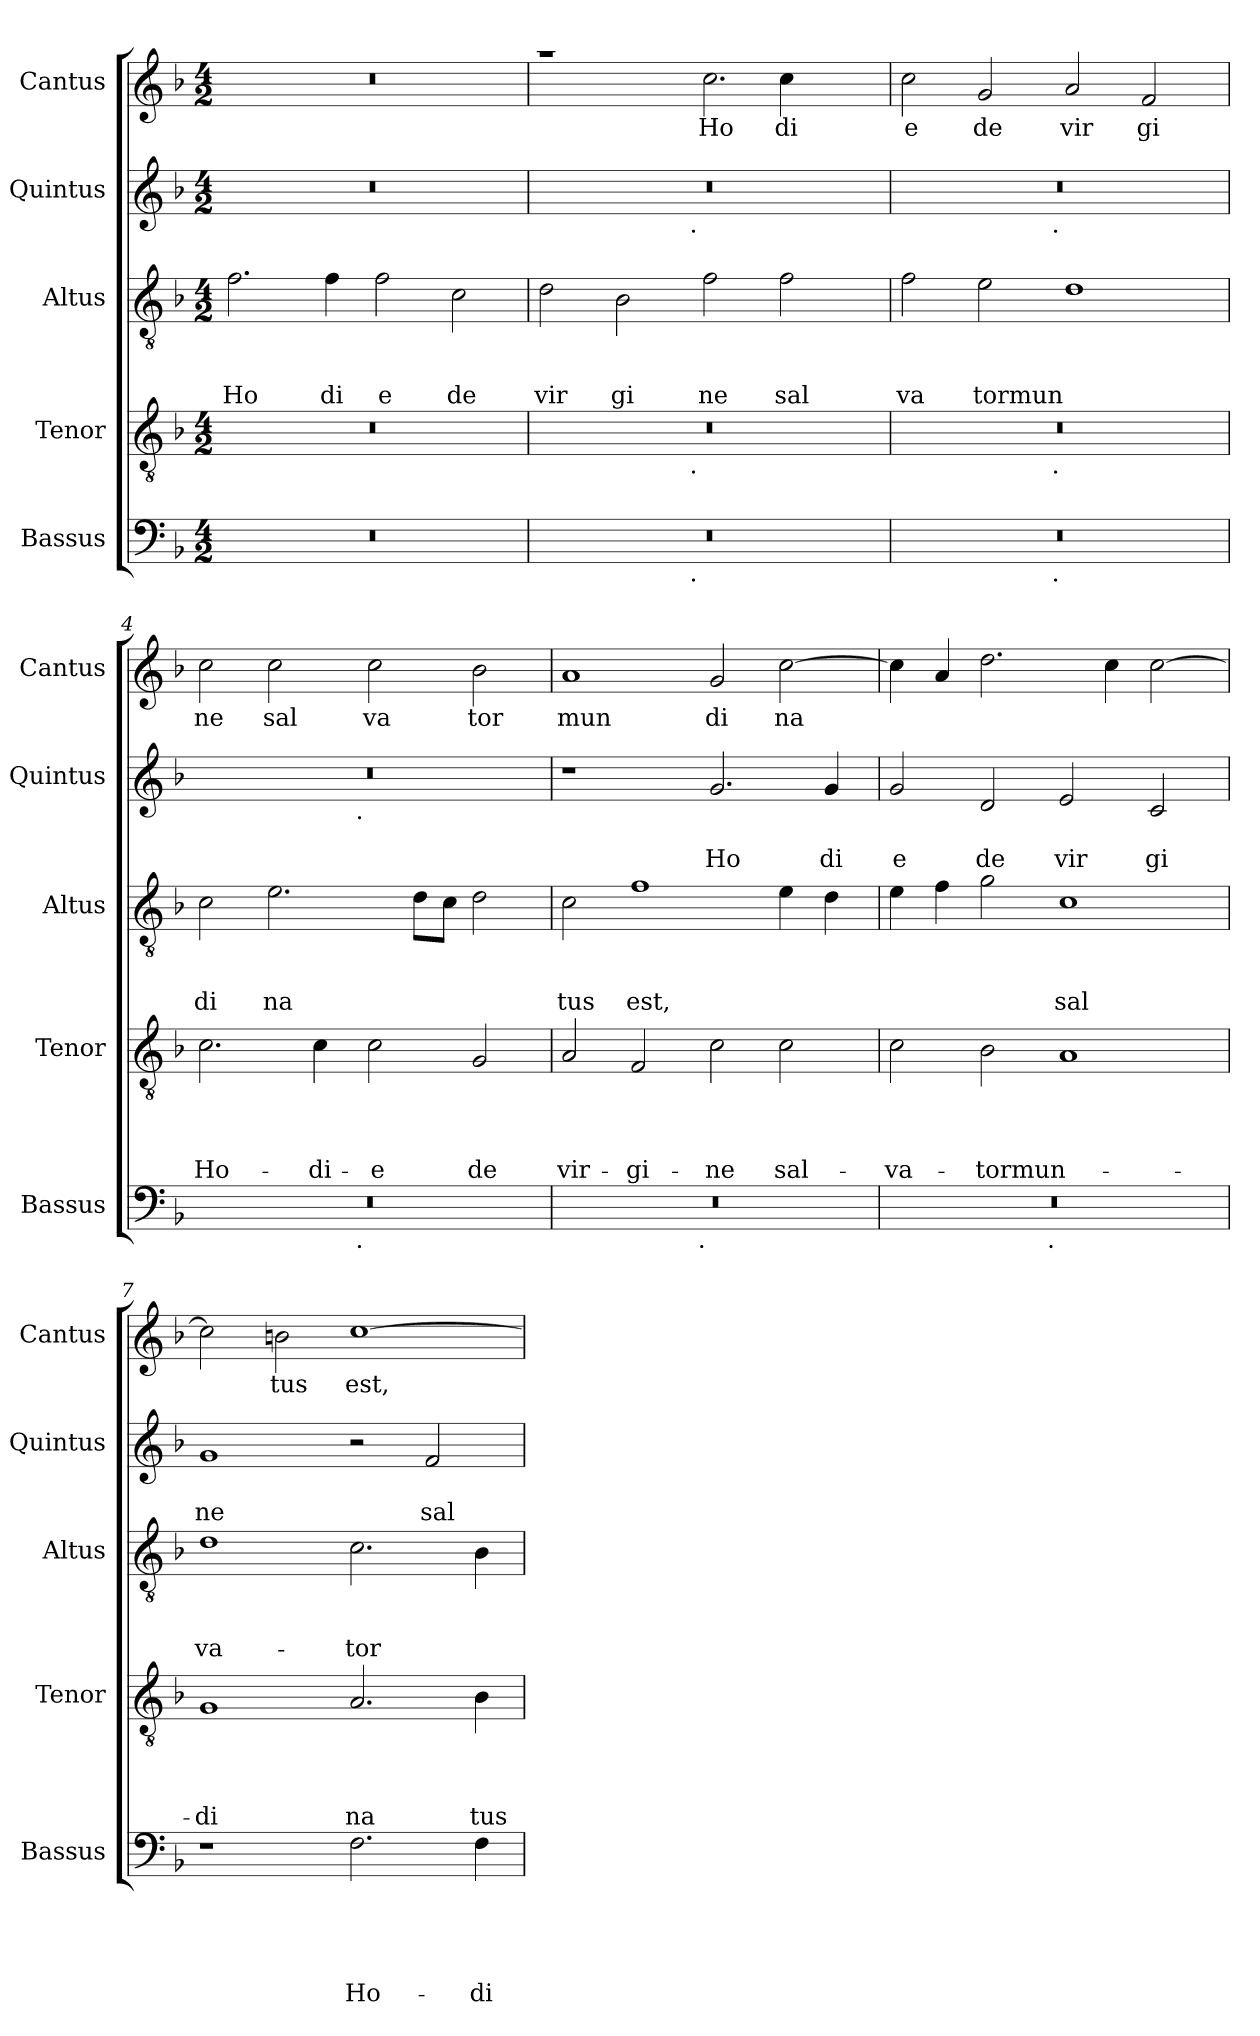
**kern	**text	**text	**text	**text	**text	**kern	**text	**text	**text	**text	**kern	**text	**text	**text	**kern	**text	**text	**kern	**text
*part5	*part5	*part5	*part5	*part5	*part5	*part4	*part4	*part4	*part4	*part4	*part3	*part3	*part3	*part3	*part2	*part2	*part2	*part1	*part1
*staff5	*staff5	*staff5	*staff5	*staff5	*staff5	*staff4	*staff4	*staff4	*staff4	*staff4	*staff3	*staff3	*staff3	*staff3	*staff2	*staff2	*staff2	*staff1	*staff1
*I"Bassus	*	*	*	*	*	*I"Tenor	*	*	*	*	*I"Altus	*	*	*	*I"Quintus	*	*	*I"Cantus	*
*I'Bassus	*	*	*	*	*	*I'Tenor	*	*	*	*	*I'Altus	*	*	*	*I'Quintus	*	*	*I'Cantus	*
*clefF4	*	*	*	*	*	*clefGv2	*	*	*	*	*clefGv2	*	*	*	*clefG2	*	*	*clefG2	*
*k[b-]	*	*	*	*	*	*k[b-]	*	*	*	*	*k[b-]	*	*	*	*k[b-]	*	*	*k[b-]	*
*F:	*	*	*	*	*	*F:	*	*	*	*	*F:	*	*	*	*F:	*	*	*F:	*
*M4/2	*	*	*	*	*	*M4/2	*	*	*	*	*M4/2	*	*	*	*M4/2	*	*	*M4/2	*
=1	=1	=1	=1	=1	=1	=1	=1	=1	=1	=1	=1	=1	=1	=1	=1	=1	=1	=1	=1
!	!	!	!	!	!	!	!	!	!	!	!	!	!	!LO:LY:b	!	!	!	!	!
0r	.	.	.	.	.	0r	.	.	.	.	2.f\	.	.	Ho	0r	.	.	0r	.
!	!	!	!	!	!	!	!	!	!	!	!	!	!	!LO:LY:b	!	!	!	!	!
.	.	.	.	.	.	.	.	.	.	.	4f\	.	.	di	.	.	.	.	.
!	!	!	!	!	!	!	!	!	!	!	!	!	!	!LO:LY:b	!	!	!	!	!
.	.	.	.	.	.	.	.	.	.	.	2f\	.	.	e	.	.	.	.	.
!	!	!	!	!	!	!	!	!	!	!	!	!	!	!LO:LY:b	!	!	!	!	!
.	.	.	.	.	.	.	.	.	.	.	2c\	.	.	de	.	.	.	.	.
=2	=2	=2	=2	=2	=2	=2	=2	=2	=2	=2	=2	=2	=2	=2	=2	=2	=2	=2	=2
!	!	!	!	!	!	!	!	!	!	!	!	!	!	!LO:LY:b	!	!	!	!	!
*^	*	*	*	*	*	*^	*	*	*	*	*	*	*	*	*^	*	*	*^	*
0r	2ryy	.	.	.	.	.	0r	2ryy	.	.	.	.	2d\	.	.	vir	0r	2ryy	.	.	1raa	1.ryy	.
!	!	!	!	!	!	!	!	!	!	!	!	!	!	!	!	!LO:LY:b	!	!	!	!	!	!	!
.	4...ryy	.	.	.	.	.	.	4...ryy	.	.	.	.	2B-\	.	.	gi	.	4...ryy	.	.	.	.	.
!	!	!	!	!	!	!	!	!	!	!	!	!	!	!	!	!	!	!LO:TX:b:t=.	!	!	!	!	!
!	!	!	!	!	!	!	!	!LO:TX:b:t=.	!	!	!	!	!	!	!	!	!	!	!	!	!	!	!
!	!LO:TX:b:t=.	!	!	!	!	!	!	!	!	!	!	!	!	!	!	!	!	!	!	!	!	!	!
.	1ryy	.	.	.	.	.	.	1ryy	.	.	.	.	.	.	.	.	.	1ryy	.	.	.	.	.
!	!	!	!	!	!	!	!	!	!	!	!	!	!	!	!	!LO:LY:b	!	!	!	!	!	!	!LO:LY:b
.	.	.	.	.	.	.	.	.	.	.	.	.	2f\	.	.	ne	.	.	.	.	2.cc\	.	Ho
!	!	!	!	!	!	!	!	!	!	!	!	!	!	!	!	!LO:LY:b	!	!	!	!	!	!	!LO:LY:b
.	.	.	.	.	.	.	.	.	.	.	.	.	2f\	.	.	sal	.	.	.	.	.	4cc\	di
.	.	.	.	.	.	.	.	.	.	.	.	.	.	.	.	.	.	.	.	.	4ryy	4ryy	.
.	32ryy	.	.	.	.	.	.	32ryy	.	.	.	.	.	.	.	.	.	32ryy	.	.	.	.	.
=3	=3	=3	=3	=3	=3	=3	=3	=3	=3	=3	=3	=3	=3	=3	=3	=3	=3	=3	=3	=3	=3	=3	=3
!	!	!	!	!	!	!	!	!	!	!	!	!	!	!	!	!LO:LY:b	!	!	!	!	!	!	!LO:LY:b
*	*	*	*	*	*	*	*	*	*	*	*	*	*	*	*	*	*	*	*	*	*v	*v	*
0r	2ryy	.	.	.	.	.	0r	2ryy	.	.	.	.	2f\	.	.	va	0r	2ryy	.	.	2cc\	e
!	!	!	!	!	!	!	!	!	!	!	!	!	!	!	!	!LO:LY:b	!	!	!	!	!	!LO:LY:b
.	4...ryy	.	.	.	.	.	.	4...ryy	.	.	.	.	2e\	.	.	tormun	.	4...ryy	.	.	2g/	de
!	!	!	!	!	!	!	!	!	!	!	!	!	!	!	!	!	!	!LO:TX:b:t=.	!	!	!	!
!	!	!	!	!	!	!	!	!LO:TX:b:t=.	!	!	!	!	!	!	!	!	!	!	!	!	!	!
!	!LO:TX:b:t=.	!	!	!	!	!	!	!	!	!	!	!	!	!	!	!	!	!	!	!	!	!
.	1ryy	.	.	.	.	.	.	1ryy	.	.	.	.	.	.	.	.	.	1ryy	.	.	.	.
!	!	!	!	!	!	!	!	!	!	!	!	!	!	!	!	!	!	!	!	!	!	!LO:LY:b
.	.	.	.	.	.	.	.	.	.	.	.	.	1d	.	.	.	.	.	.	.	2a/	vir
!	!	!	!	!	!	!	!	!	!	!	!	!	!	!	!	!	!	!	!	!	!	!LO:LY:b
.	.	.	.	.	.	.	.	.	.	.	.	.	.	.	.	.	.	.	.	.	2f/	gi
.	32ryy	.	.	.	.	.	.	32ryy	.	.	.	.	.	.	.	.	.	32ryy	.	.	.	.
=4	=4	=4	=4	=4	=4	=4	=4	=4	=4	=4	=4	=4	=4	=4	=4	=4	=4	=4	=4	=4	=4	=4
!	!	!	!	!	!	!	!	!	!	!	!	!LO:LY:b	!	!	!	!LO:LY:b	!	!	!	!	!	!LO:LY:b
*	*	*	*	*	*	*	*v	*v	*	*	*	*	*	*	*	*	*	*	*	*	*	*
0r	2ryy	.	.	.	.	.	2.c\	.	.	.	Ho-	2c\	.	.	di	0r	2ryy	.	.	2cc\	ne
!	!	!	!	!	!	!	!	!	!	!	!	!	!	!	!LO:LY:b	!	!	!	!	!	!LO:LY:b
.	4...ryy	.	.	.	.	.	.	.	.	.	.	2.e\	.	.	na	.	4...ryy	.	.	2cc\	sal
!	!	!	!	!	!	!	!	!	!	!	!LO:LY:b	!	!	!	!	!	!	!	!	!	!
.	.	.	.	.	.	.	4c\	.	.	.	-di-	.	.	.	.	.	.	.	.	.	.
!	!	!	!	!	!	!	!	!	!	!	!	!	!	!	!	!	!LO:TX:b:t=.	!	!	!	!
!	!LO:TX:b:t=.	!	!	!	!	!	!	!	!	!	!	!	!	!	!	!	!	!	!	!	!
.	1ryy	.	.	.	.	.	.	.	.	.	.	.	.	.	.	.	1ryy	.	.	.	.
!	!	!	!	!	!	!	!	!	!	!	!LO:LY:b	!	!	!	!	!	!	!	!	!	!LO:LY:b
.	.	.	.	.	.	.	2c\	.	.	.	-e	.	.	.	.	.	.	.	.	2cc\	va
.	.	.	.	.	.	.	.	.	.	.	.	8d\L	.	.	.	.	.	.	.	.	.
.	.	.	.	.	.	.	.	.	.	.	.	8c\J	.	.	.	.	.	.	.	.	.
!	!	!	!	!	!	!	!	!	!	!	!LO:LY:b	!	!	!	!	!	!	!	!	!	!LO:LY:b
.	.	.	.	.	.	.	2G/	.	.	.	de	2d\	.	.	.	.	.	.	.	2b-\	tor
.	32ryy	.	.	.	.	.	.	.	.	.	.	.	.	.	.	.	32ryy	.	.	.	.
=5	=5	=5	=5	=5	=5	=5	=5	=5	=5	=5	=5	=5	=5	=5	=5	=5	=5	=5	=5	=5	=5
!	!	!	!	!	!	!	!	!	!	!	!LO:LY:b	!	!	!	!LO:LY:b	!	!	!	!	!	!LO:LY:b
*	*	*	*	*	*	*	*	*	*	*	*	*	*	*	*	*v	*v	*	*	*	*
0r	2ryy	.	.	.	.	.	2A/	.	.	.	vir-	2c\	.	.	tus	1r	.	.	1a<	mun
!	!	!	!	!	!	!	!	!	!	!	!LO:LY:b	!	!	!	!LO:LY:b	!	!	!	!	!
.	4...ryy	.	.	.	.	.	2F/	.	.	.	-gi-	1f	.	.	est,	.	.	.	.	.
!	!LO:TX:b:t=.	!	!	!	!	!	!	!	!	!	!	!	!	!	!	!	!	!	!	!
.	1ryy	.	.	.	.	.	.	.	.	.	.	.	.	.	.	.	.	.	.	.
!	!	!	!	!	!	!	!	!	!	!	!LO:LY:b	!	!	!	!	!	!	!LO:LY:b	!	!LO:LY:b
.	.	.	.	.	.	.	2c\	.	.	.	-ne	.	.	.	.	2.g/	.	Ho	2g/	di
!	!	!	!	!	!	!	!	!	!	!	!LO:LY:b	!	!	!	!	!	!	!	!	!LO:LY:b
.	.	.	.	.	.	.	2c\	.	.	.	sal-	4e\	.	.	.	.	.	.	[>2cc\	na
!	!	!	!	!	!	!	!	!	!	!	!	!	!	!	!	!	!	!LO:LY:b	!	!
.	.	.	.	.	.	.	.	.	.	.	.	4d\	.	.	.	4g/	.	di	.	.
.	32ryy	.	.	.	.	.	.	.	.	.	.	.	.	.	.	.	.	.	.	.
=6	=6	=6	=6	=6	=6	=6	=6	=6	=6	=6	=6	=6	=6	=6	=6	=6	=6	=6	=6	=6
!	!	!	!	!	!	!	!	!	!	!	!LO:LY:b	!	!	!	!	!	!	!LO:LY:b	!	!
0r	2ryy	.	.	.	.	.	2c\	.	.	.	-va-	4e\	.	.	.	2g/	.	e	4cc\]	.
.	.	.	.	.	.	.	.	.	.	.	.	4f\	.	.	.	.	.	.	4a/	.
!	!	!	!	!	!	!	!	!	!	!	!LO:LY:b	!	!	!	!	!	!	!LO:LY:b	!	!
.	4...ryy	.	.	.	.	.	2B-\	.	.	.	-tormun-	2g\	.	.	.	2d/	.	de	2.dd\	.
!	!LO:TX:b:t=.	!	!	!	!	!	!	!	!	!	!	!	!	!	!	!	!	!	!	!
.	1ryy	.	.	.	.	.	.	.	.	.	.	.	.	.	.	.	.	.	.	.
!	!	!	!	!	!	!	!	!	!	!	!	!	!	!	!LO:LY:b	!	!	!LO:LY:b	!	!
.	.	.	.	.	.	.	1A	.	.	.	.	1c	.	.	sal	2e/	.	vir	.	.
.	.	.	.	.	.	.	.	.	.	.	.	.	.	.	.	.	.	.	4cc\	.
!	!	!	!	!	!	!	!	!	!	!	!	!	!	!	!	!	!	!LO:LY:b	!	!
.	.	.	.	.	.	.	.	.	.	.	.	.	.	.	.	2c/	.	gi	[<2cc\	.
.	32ryy	.	.	.	.	.	.	.	.	.	.	.	.	.	.	.	.	.	.	.
!!LO:LB:g=z
=7	=7	=7	=7	=7	=7	=7	=7	=7	=7	=7	=7	=7	=7	=7	=7	=7	=7	=7	=7	=7
!	!	!	!	!	!	!	!	!	!	!	!LO:LY:b	!	!	!	!LO:LY:b	!	!	!LO:LY:b	!	!
*v	*v	*	*	*	*	*	*	*	*	*	*	*	*	*	*	*	*	*	*	*
1r	.	.	.	.	.	1G	.	.	.	-di	1d	.	.	va-	1g	.	ne	2cc\]	.
!	!	!	!	!	!	!	!	!	!	!	!	!	!	!	!	!	!	!	!LO:LY:b
.	.	.	.	.	.	.	.	.	.	.	.	.	.	.	.	.	.	2b\	tus
!	!	!	!	!	!LO:LY:b	!	!	!	!	!LO:LY:b	!	!	!	!LO:LY:b	!	!	!	!	!LO:LY:b
2.F\	.	.	.	.	Ho-	2.A/	.	.	.	na	2.c\	.	.	-tor	2r	.	.	[>1cc	est,
!	!	!	!	!	!	!	!	!	!	!	!	!	!	!	!	!	!LO:LY:b	!	!
.	.	.	.	.	.	.	.	.	.	.	.	.	.	.	2f/	.	sal	.	.
!	!	!	!	!	!LO:LY:b	!	!	!	!	!LO:LY:b	!	!	!	!	!	!	!	!	!
4F\	.	.	.	.	-di-	4B-\	.	.	.	tus	4B-\	.	.	.	.	.	.	.	.
=	=	=	=	=	=	=	=	=	=	=	=	=	=	=	=	=	=	=	=
*-	*-	*-	*-	*-	*-	*-	*-	*-	*-	*-	*-	*-	*-	*-	*-	*-	*-	*-	*-
